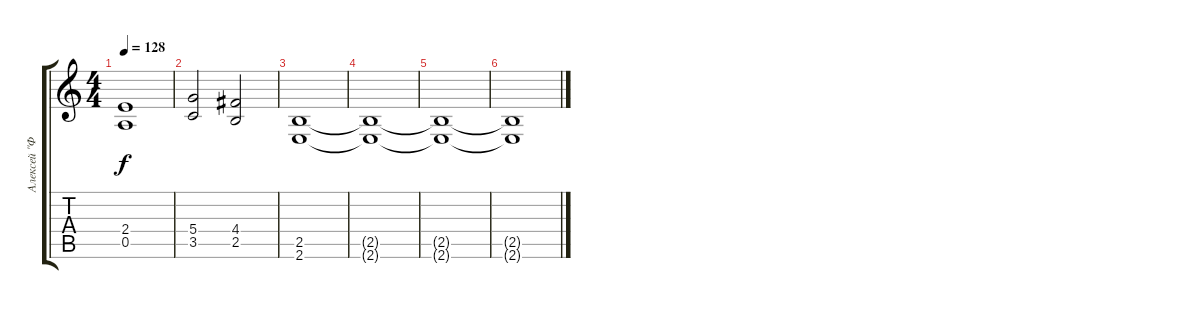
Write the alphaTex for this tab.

\track ("Алексей \"Феникс\" Аликин" "Алексей \"Ф") {instrument distortionguitar}
\staff {score tabs}
\tuning (E4 B3 G3 D3 A2 D2) {hide}
\ts (4 4)
\tempo 128
\clef g2
\ks c
(2.4 0.5).1{dy f} |
(5.4 3.5).2 (4.4 2.5).2 |
(2.5 2.6).1{volume 0} |
(2.5{t} 2.6{t}).1 |
(2.5{t} 2.6{t}).1 |
(2.5{t} 2.6{t}).1
